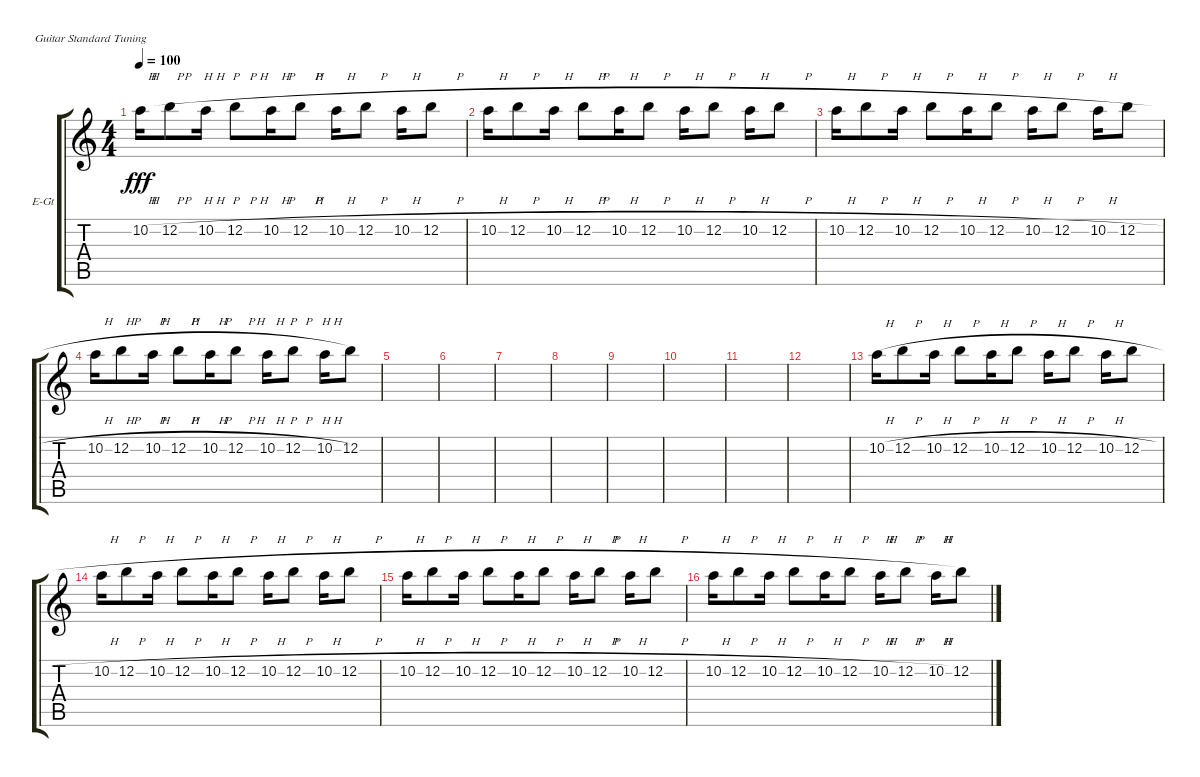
\defaultSystemsLayout 4
\bracketExtendMode groupsimilarinstruments
\firstSystemTrackNameOrientation horizontal
\otherSystemsTrackNameOrientation horizontal
\track ("Electric Guitar" "E-Gt") {instrument overdrivenguitar}
\staff {score tabs}
\tuning (E4 B3 G3 D3 A2 E2)
\ts (4 4)
\tempo 100
\clef g2
\ks c
10.2{h}.16{dy fff} 12.2{h}.8 10.2{h}.16 12.2{h}.8 10.2{h}.16 12.2{h}.8 10.2{h}.16 12.2{h}.8 10.2{h}.16 12.2{h}.8 |
10.2{h}.16 12.2{h}.8 10.2{h}.16 12.2{h}.8 10.2{h}.16 12.2{h}.8 10.2{h}.16 12.2{h}.8 10.2{h}.16 12.2{h}.8 |
10.2{h}.16 12.2{h}.8 10.2{h}.16 12.2{h}.8 10.2{h}.16 12.2{h}.8 10.2{h}.16 12.2{h}.8 10.2{h}.16 12.2{h}.8 |
10.2{h}.16 12.2{h}.8 10.2{h}.16 12.2{h}.8 10.2{h}.16 12.2{h}.8 10.2{h}.16 12.2{h}.8 10.2{h}.16 12.2.8 |
|
|
|
|
|
|
|
|
10.2{h}.16 12.2{h}.8 10.2{h}.16 12.2{h}.8 10.2{h}.16 12.2{h}.8 10.2{h}.16 12.2{h}.8 10.2{h}.16 12.2{h}.8 |
10.2{h}.16 12.2{h}.8 10.2{h}.16 12.2{h}.8 10.2{h}.16 12.2{h}.8 10.2{h}.16 12.2{h}.8 10.2{h}.16 12.2{h}.8 |
10.2{h}.16 12.2{h}.8 10.2{h}.16 12.2{h}.8 10.2{h}.16 12.2{h}.8 10.2{h}.16 12.2{h}.8 10.2{h}.16 12.2{h}.8 |
10.2{h}.16 12.2{h}.8 10.2{h}.16 12.2{h}.8 10.2{h}.16 12.2{h}.8 10.2{h}.16 12.2{h}.8 10.2{h}.16 12.2.8
